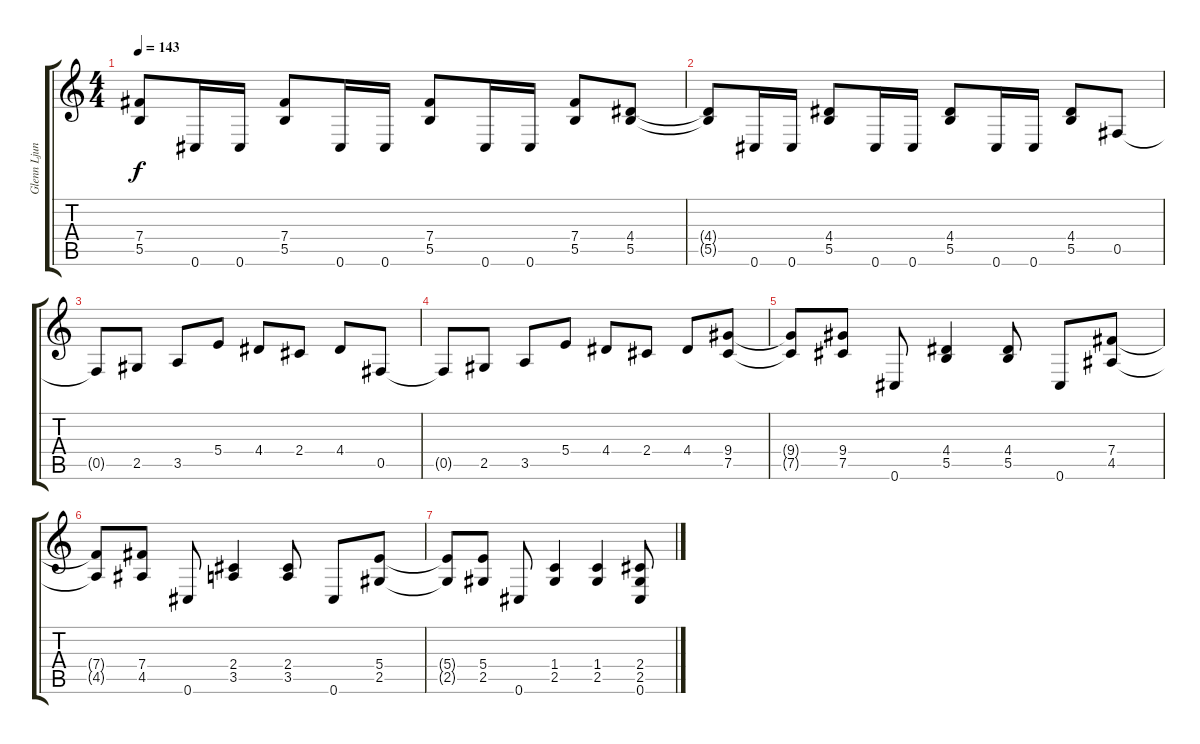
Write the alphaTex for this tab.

\track ("Glenn Ljungström" "Glenn Ljun") {instrument distortionguitar}
\staff {score tabs}
\tuning (Db4 Ab3 E3 B2 Gb2 Db2) {hide}
\ts (4 4)
\tempo 143
\clef g2
\ks c
(7.4{t} 5.5{t}).8{dy f} 0.6.16 0.6.16 (7.4 5.5).8 0.6.16 0.6.16 (7.4 5.5).8 0.6.16 0.6.16 (7.4 5.5).8 (4.4 5.5).8 |
(4.4{t} 5.5{t}).8 0.6.16 0.6.16 (4.4 5.5).8 0.6.16 0.6.16 (4.4 5.5).8 0.6.16 0.6.16 (4.4 5.5).8 0.5.8 |
0.5{t}.8 2.5.8 3.5.8 5.4.8 4.4.8 2.4.8 4.4.8 0.5.8 |
0.5{t}.8 2.5.8 3.5.8 5.4.8 4.4.8 2.4.8 4.4.8 (9.4 7.5).8 |
(9.4{t} 7.5{t}).8 (9.4 7.5).8 0.6.8 (4.4 5.5).4 (4.4 5.5).8 0.6.8 (7.4 4.5).8 |
(7.4{t} 4.5{t}).8 (7.4 4.5).8 0.6.8 (2.4 3.5).4 (2.4 3.5).8 0.6.8 (5.4 2.5).8 |
(5.4{t} 2.5{t}).8 (5.4 2.5).8 0.6.8 (1.4 2.5).4 (1.4 2.5).4 (2.4 2.5 0.6).8
